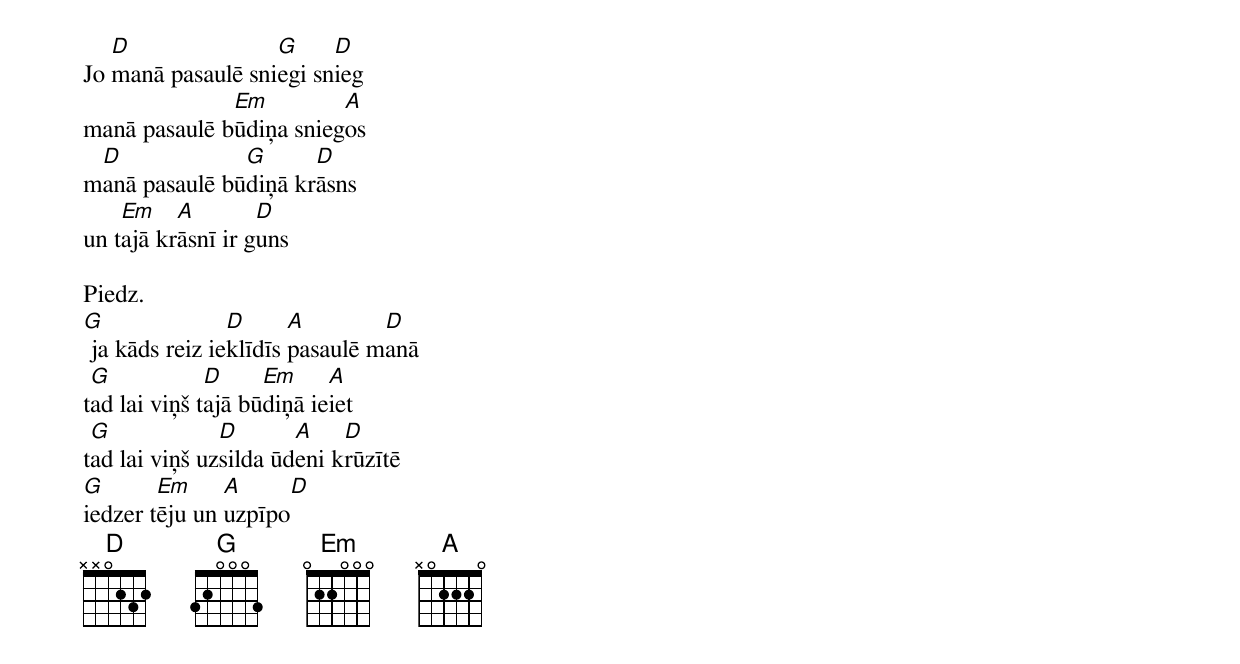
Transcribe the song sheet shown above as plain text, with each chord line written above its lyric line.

   D               G     D
Jo manā pasaulē sniegi snieg
              Em         A
manā pasaulē būdiņa sniegos
 D             G      D
manā pasaulē būdiņā krāsns
    Em    A        D
un tajā krāsnī ir guns

Piedz.
G               D      A        D
 ja kāds reiz ieklīdīs pasaulē manā
 G            D     Em     A
tad lai viņš tajā būdiņā ieiet
 G             D       A    D
tad lai viņš uzsilda ūdeni krūzītē
G       Em     A      D
iedzer tēju un uzpīpo
